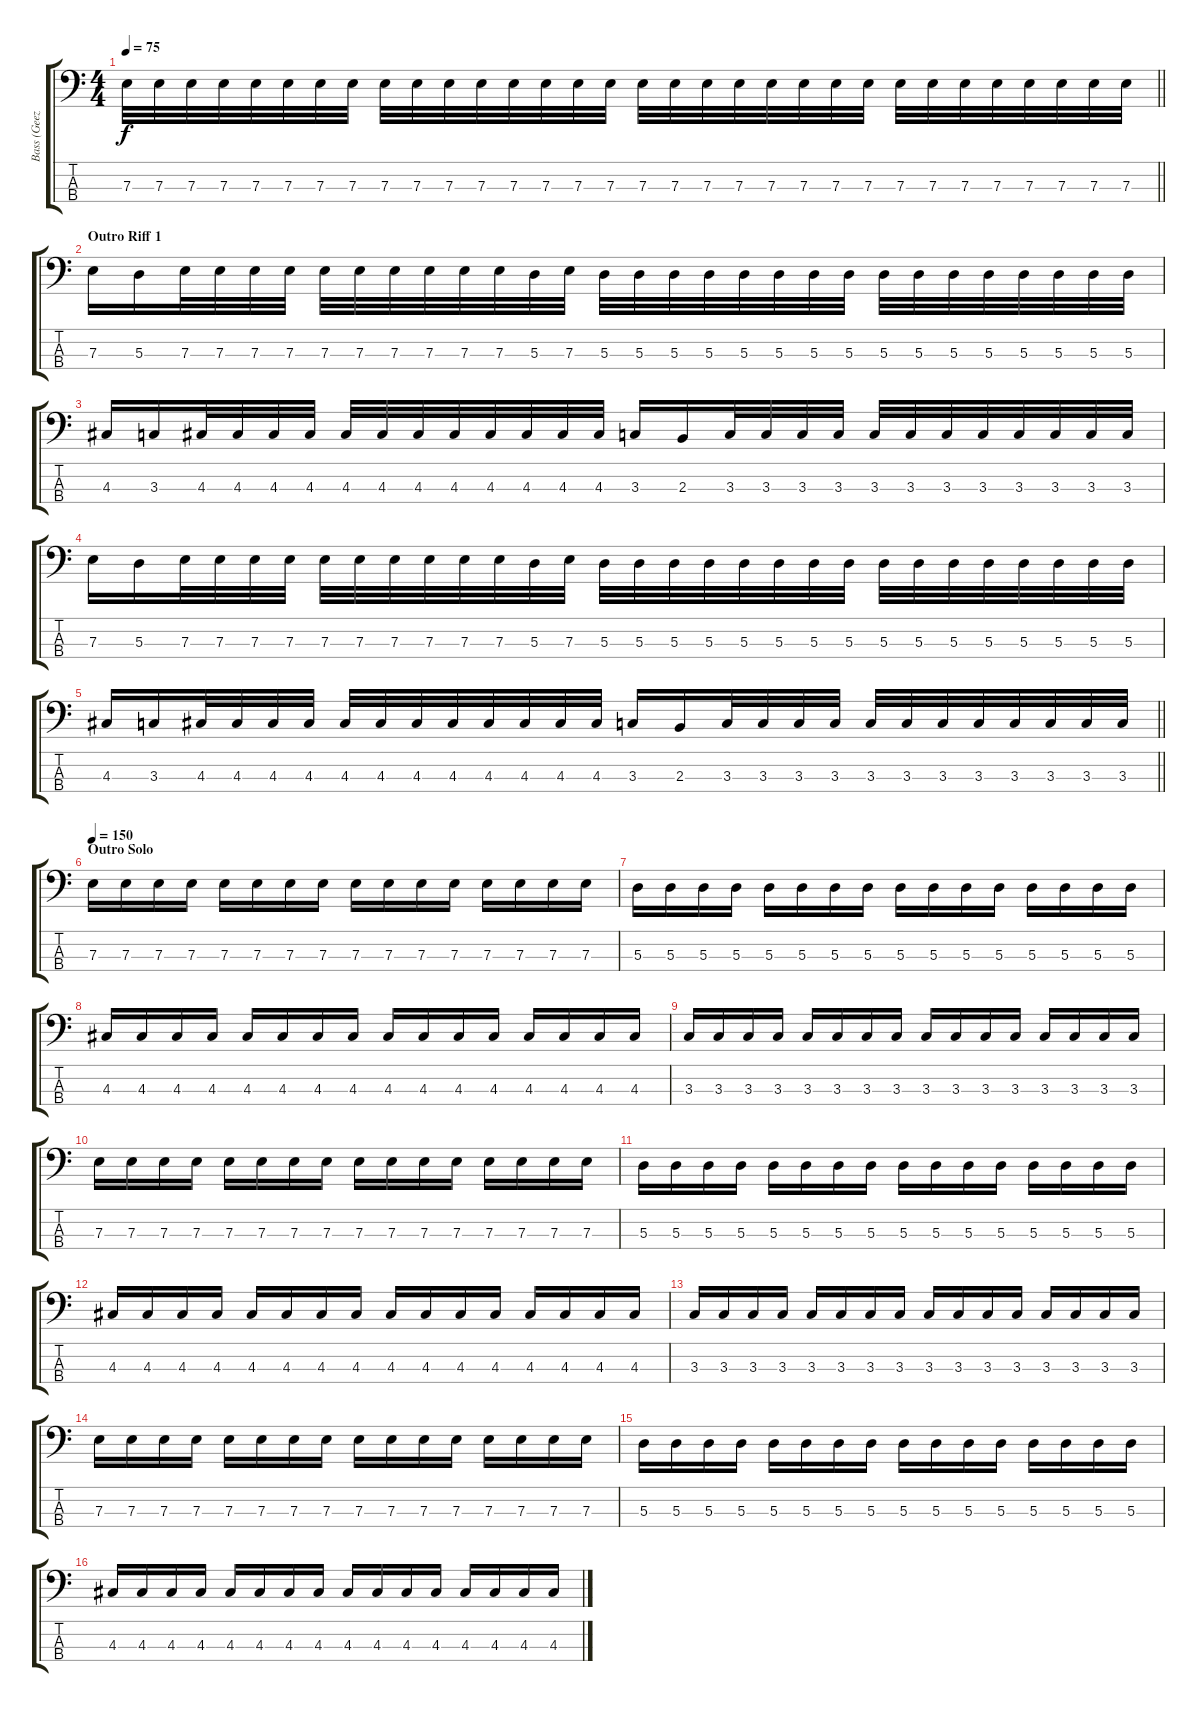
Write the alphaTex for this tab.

\track ("Bass (Geezer Butler)" "Bass (Geez") {instrument electricbasspick}
\staff {score tabs}
\tuning (G2 D2 A1 E1) {hide}
\ts (4 4)
\tempo 75
\clef f4
\barLineRight lightlight
\ks c
7.3.32{dy f} 7.3.32 7.3.32 7.3.32 7.3.32 7.3.32 7.3.32 7.3.32 7.3.32 7.3.32 7.3.32 7.3.32 7.3.32 7.3.32 7.3.32 7.3.32 7.3.32 7.3.32 7.3.32 7.3.32 7.3.32 7.3.32 7.3.32 7.3.32 7.3.32 7.3.32 7.3.32 7.3.32 7.3.32 7.3.32 7.3.32 7.3.32 |
\section ("" "Outro Riff 1")
7.3.16 5.3.16 7.3.32 7.3.32 7.3.32 7.3.32 7.3.32 7.3.32 7.3.32 7.3.32 7.3.32 7.3.32 5.3.32 7.3.32 5.3.32 5.3.32 5.3.32 5.3.32 5.3.32 5.3.32 5.3.32 5.3.32 5.3.32 5.3.32 5.3.32 5.3.32 5.3.32 5.3.32 5.3.32 5.3.32 |
4.3.16 3.3.16 4.3.32 4.3.32 4.3.32 4.3.32 4.3.32 4.3.32 4.3.32 4.3.32 4.3.32 4.3.32 4.3.32 4.3.32 3.3.16 2.3.16 3.3.32 3.3.32 3.3.32 3.3.32 3.3.32 3.3.32 3.3.32 3.3.32 3.3.32 3.3.32 3.3.32 3.3.32 |
7.3.16 5.3.16 7.3.32 7.3.32 7.3.32 7.3.32 7.3.32 7.3.32 7.3.32 7.3.32 7.3.32 7.3.32 5.3.32 7.3.32 5.3.32 5.3.32 5.3.32 5.3.32 5.3.32 5.3.32 5.3.32 5.3.32 5.3.32 5.3.32 5.3.32 5.3.32 5.3.32 5.3.32 5.3.32 5.3.32 |
\barLineRight lightlight
4.3.16 3.3.16 4.3.32 4.3.32 4.3.32 4.3.32 4.3.32 4.3.32 4.3.32 4.3.32 4.3.32 4.3.32 4.3.32 4.3.32 3.3.16 2.3.16 3.3.32 3.3.32 3.3.32 3.3.32 3.3.32 3.3.32 3.3.32 3.3.32 3.3.32 3.3.32 3.3.32 3.3.32 |
\section ("" "Outro Solo")
\tempo 150
7.3.16 7.3.16 7.3.16 7.3.16 7.3.16 7.3.16 7.3.16 7.3.16 7.3.16 7.3.16 7.3.16 7.3.16 7.3.16 7.3.16 7.3.16 7.3.16 |
5.3.16 5.3.16 5.3.16 5.3.16 5.3.16 5.3.16 5.3.16 5.3.16 5.3.16 5.3.16 5.3.16 5.3.16 5.3.16 5.3.16 5.3.16 5.3.16 |
4.3.16 4.3.16 4.3.16 4.3.16 4.3.16 4.3.16 4.3.16 4.3.16 4.3.16 4.3.16 4.3.16 4.3.16 4.3.16 4.3.16 4.3.16 4.3.16 |
3.3.16 3.3.16 3.3.16 3.3.16 3.3.16 3.3.16 3.3.16 3.3.16 3.3.16 3.3.16 3.3.16 3.3.16 3.3.16 3.3.16 3.3.16 3.3.16 |
7.3.16 7.3.16 7.3.16 7.3.16 7.3.16 7.3.16 7.3.16 7.3.16 7.3.16 7.3.16 7.3.16 7.3.16 7.3.16 7.3.16 7.3.16 7.3.16 |
5.3.16 5.3.16 5.3.16 5.3.16 5.3.16 5.3.16 5.3.16 5.3.16 5.3.16 5.3.16 5.3.16 5.3.16 5.3.16 5.3.16 5.3.16 5.3.16 |
4.3.16 4.3.16 4.3.16 4.3.16 4.3.16 4.3.16 4.3.16 4.3.16 4.3.16 4.3.16 4.3.16 4.3.16 4.3.16 4.3.16 4.3.16 4.3.16 |
3.3.16 3.3.16 3.3.16 3.3.16 3.3.16 3.3.16 3.3.16 3.3.16 3.3.16 3.3.16 3.3.16 3.3.16 3.3.16 3.3.16 3.3.16 3.3.16 |
7.3.16 7.3.16 7.3.16 7.3.16 7.3.16 7.3.16 7.3.16 7.3.16 7.3.16 7.3.16 7.3.16 7.3.16 7.3.16 7.3.16 7.3.16 7.3.16 |
5.3.16 5.3.16 5.3.16 5.3.16 5.3.16 5.3.16 5.3.16 5.3.16 5.3.16 5.3.16 5.3.16 5.3.16 5.3.16 5.3.16 5.3.16 5.3.16 |
4.3.16 4.3.16 4.3.16 4.3.16 4.3.16 4.3.16 4.3.16 4.3.16 4.3.16 4.3.16 4.3.16 4.3.16 4.3.16 4.3.16 4.3.16 4.3.16
